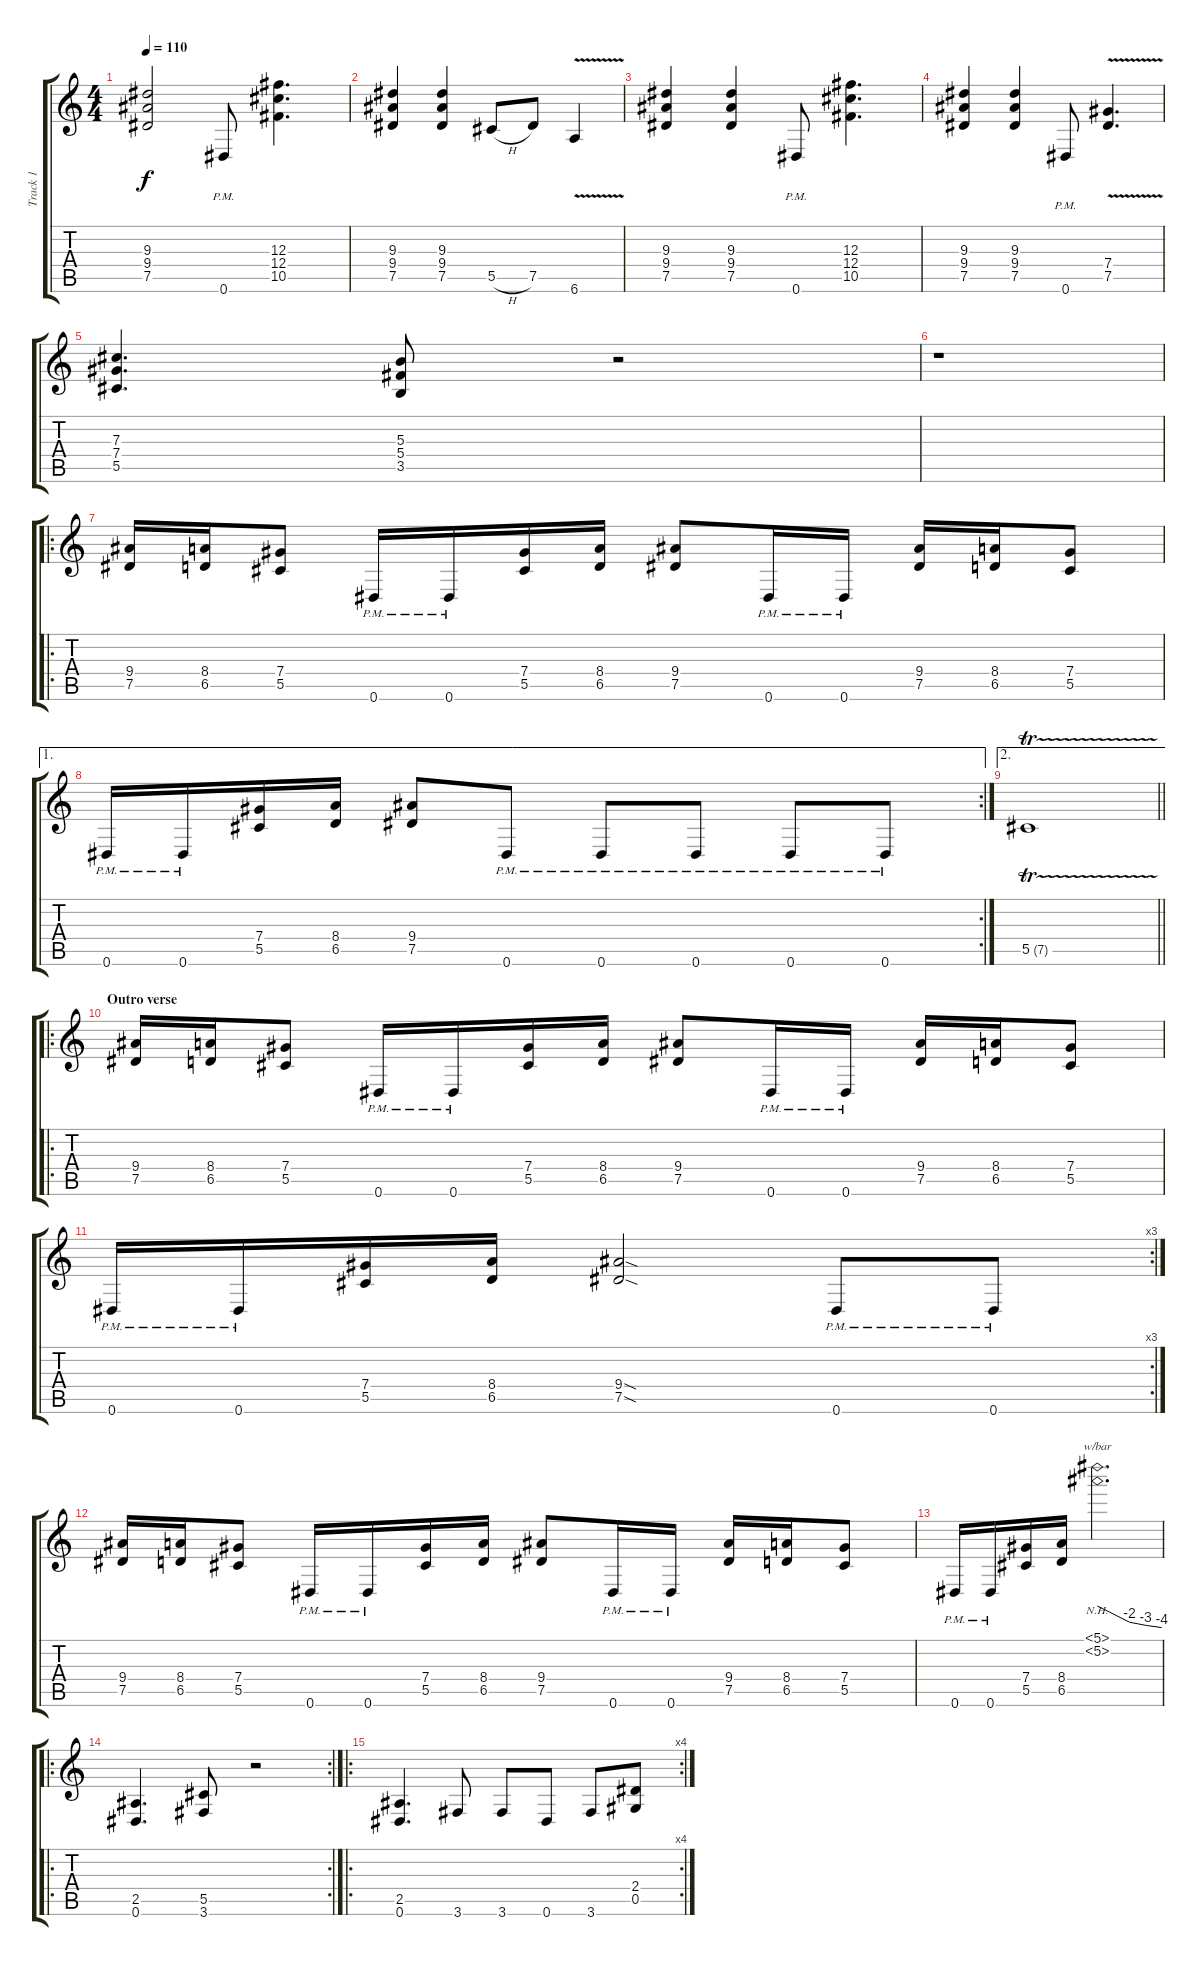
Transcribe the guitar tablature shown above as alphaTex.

\track ("Track 1" "Track 1") {instrument distortionguitar}
\staff {score tabs}
\tuning (Eb4 Bb3 Gb3 Db3 Ab2 Eb2) {hide}
\ts (4 4)
\tempo 110
\clef g2
\ks c
(9.3 9.4 7.5).2{dy f} 0.6{pm}.8 (12.3 12.4 10.5).4{d} |
(9.3 9.4 7.5).4 (9.3 9.4 7.5).4 5.5{h}.8 7.5.8 6.6{v}.4 |
(9.3 9.4 7.5).4 (9.3 9.4 7.5).4 0.6{pm}.8 (12.3 12.4 10.5).4{d} |
(9.3 9.4 7.5).4 (9.3 9.4 7.5).4 0.6{pm}.8 (7.4{v} 7.5).4{d} |
(7.3 7.4 5.5).4{d} (5.3 5.4 3.5).8 r.2 |
r.1 |
\ro
(9.4 7.5).16 (8.4 6.5).16 (7.4 5.5).8 0.6{pm}.16 0.6{pm}.16 (7.4 5.5).16 (8.4 6.5).16 (9.4 7.5).8 0.6{pm}.16 0.6{pm}.16 (9.4 7.5).16 (8.4 6.5).16 (7.4 5.5).8 |
\ae 1
\rc 2
0.6{pm}.16 0.6{pm}.16 (7.4 5.5).16 (8.4 6.5).16 (9.4 7.5).8 0.6{pm}.8 0.6{pm}.8 0.6{pm}.8 0.6{pm}.8 0.6{pm}.8 |
\ae 2
\barLineRight lightlight
5.5{tr (7 32)}.1 |
\ro
\section ("" "Outro verse")
(9.4 7.5).16 (8.4 6.5).16 (7.4 5.5).8 0.6{pm}.16 0.6{pm}.16 (7.4 5.5).16 (8.4 6.5).16 (9.4 7.5).8 0.6{pm}.16 0.6{pm}.16 (9.4 7.5).16 (8.4 6.5).16 (7.4 5.5).8 |
\rc 3
0.6{pm}.16 0.6{pm}.16 (7.4 5.5).16 (8.4 6.5).16 (9.4{sod} 7.5{sod}).2 0.6{pm}.8 0.6{pm}.8 |
(9.4 7.5).16 (8.4 6.5).16 (7.4 5.5).8 0.6{pm}.16 0.6{pm}.16 (7.4 5.5).16 (8.4 6.5).16 (9.4 7.5).8 0.6{pm}.16 0.6{pm}.16 (9.4 7.5).16 (8.4 6.5).16 (7.4 5.5).8 |
0.6{pm}.16 0.6{pm}.16 (7.4 5.5).16 (8.4 6.5).16 (5.1{nh} 5.2{nh}).2{d tbe (custom default 0 0 30 -8 45 -12 60 -16)} |
\ro
\rc 2
(2.5 0.6).4{d} (5.5 3.6).8 r.2 |
\ro
\rc 4
(2.5 0.6).4{d} 3.6.8 3.6.8 0.6.8 3.6.8 (2.4 0.5).8
